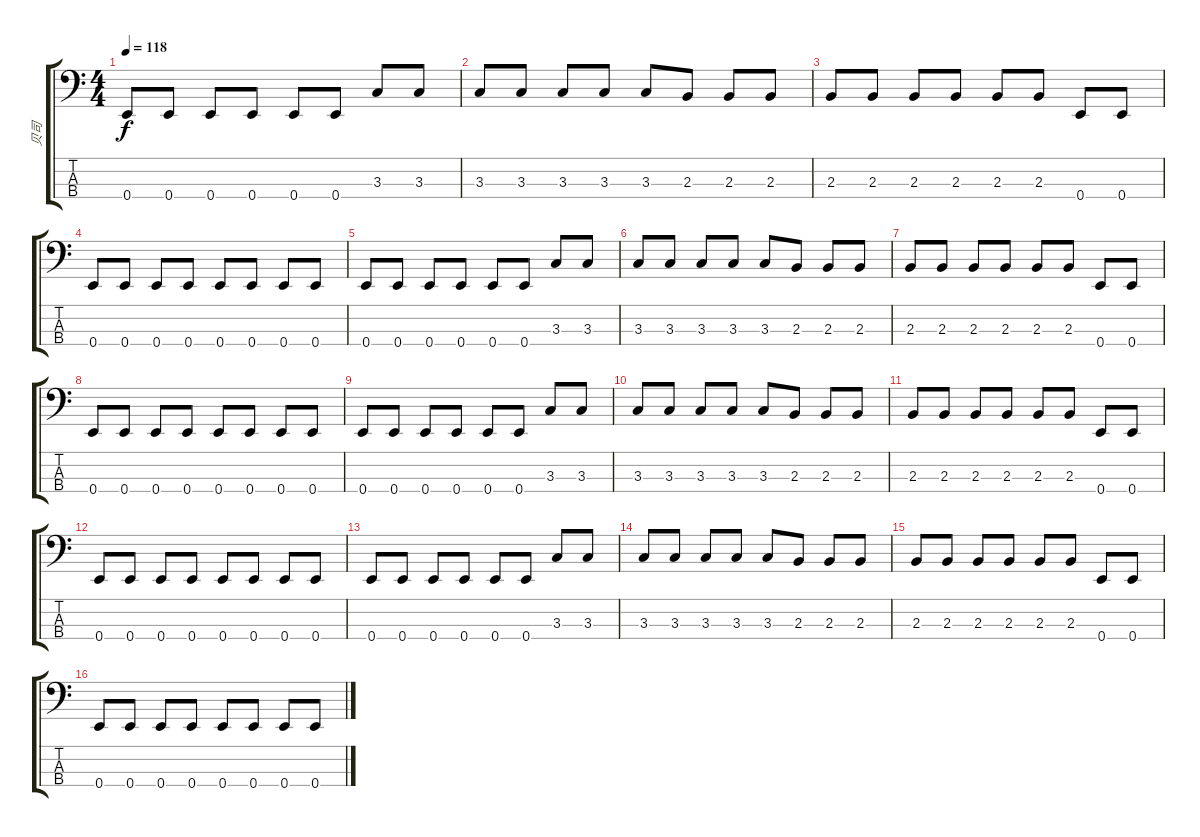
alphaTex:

\track ("贝司" "贝司") {instrument electricguitarmuted}
\staff {score tabs}
\tuning (G2 D2 A1 E1) {hide}
\ts (4 4)
\tempo 118
\clef f4
\ks c
0.4.8{dy f} 0.4.8 0.4.8 0.4.8 0.4.8 0.4.8 3.3.8 3.3.8 |
3.3.8 3.3.8 3.3.8 3.3.8 3.3.8 2.3.8 2.3.8 2.3.8 |
2.3.8 2.3.8 2.3.8 2.3.8 2.3.8 2.3.8 0.4.8 0.4.8 |
0.4.8 0.4.8 0.4.8 0.4.8 0.4.8 0.4.8 0.4.8 0.4.8 |
0.4.8 0.4.8 0.4.8 0.4.8 0.4.8 0.4.8 3.3.8 3.3.8 |
3.3.8 3.3.8 3.3.8 3.3.8 3.3.8 2.3.8 2.3.8 2.3.8 |
2.3.8 2.3.8 2.3.8 2.3.8 2.3.8 2.3.8 0.4.8 0.4.8 |
0.4.8 0.4.8 0.4.8 0.4.8 0.4.8 0.4.8 0.4.8 0.4.8 |
0.4.8 0.4.8 0.4.8 0.4.8 0.4.8 0.4.8 3.3.8 3.3.8 |
3.3.8 3.3.8 3.3.8 3.3.8 3.3.8 2.3.8 2.3.8 2.3.8 |
2.3.8 2.3.8 2.3.8 2.3.8 2.3.8 2.3.8 0.4.8 0.4.8 |
0.4.8 0.4.8 0.4.8 0.4.8 0.4.8 0.4.8 0.4.8 0.4.8 |
0.4.8 0.4.8 0.4.8 0.4.8 0.4.8 0.4.8 3.3.8 3.3.8 |
3.3.8 3.3.8 3.3.8 3.3.8 3.3.8 2.3.8 2.3.8 2.3.8 |
2.3.8 2.3.8 2.3.8 2.3.8 2.3.8 2.3.8 0.4.8 0.4.8 |
0.4.8 0.4.8 0.4.8 0.4.8 0.4.8 0.4.8 0.4.8 0.4.8
